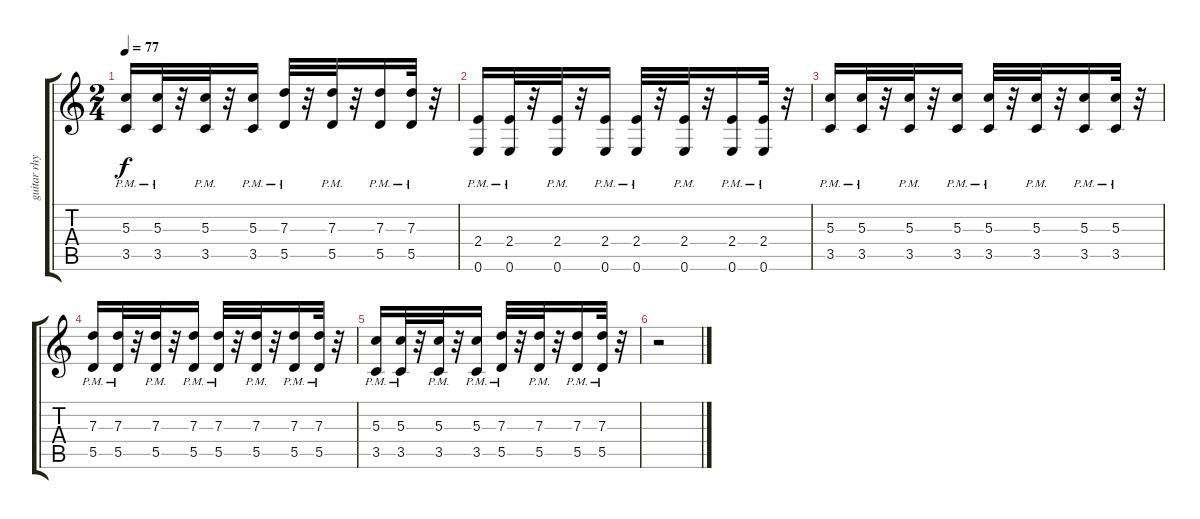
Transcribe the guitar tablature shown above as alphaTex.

\track ("guitar rhythm right" "guitar rhy") {instrument distortionguitar}
\staff {score tabs}
\tuning (E4 B3 G3 D3 A2 E2) {hide}
\ts (2 4)
\tempo 77
\clef g2
\ks c
(5.3 3.5{pm}).16{dy f} (5.3{pm} 3.5{pm}).32 r.32 (5.3{pm} 3.5{pm}).32 r.32 (5.3 3.5{pm}).16 (7.3{pm} 5.5{pm}).32 r.32 (7.3{pm} 5.5{pm}).32 r.32 (7.3 5.5{pm}).16 (7.3{pm} 5.5{pm}).32 r.32 |
(2.4 0.6{pm}).16 (2.4{pm} 0.6{pm}).32 r.32 (2.4{pm} 0.6{pm}).32 r.32 (2.4 0.6{pm}).16 (2.4{pm} 0.6{pm}).32 r.32 (2.4{pm} 0.6{pm}).32 r.32 (2.4 0.6{pm}).16 (2.4{pm} 0.6{pm}).32 r.32 |
(5.3 3.5{pm}).16 (5.3{pm} 3.5{pm}).32 r.32 (5.3{pm} 3.5{pm}).32 r.32 (5.3 3.5{pm}).16 (5.3{pm} 3.5{pm}).32 r.32 (5.3{pm} 3.5{pm}).32 r.32 (5.3 3.5{pm}).16 (5.3{pm} 3.5{pm}).32 r.32 |
(7.3 5.5{pm}).16 (7.3{pm} 5.5{pm}).32 r.32 (7.3{pm} 5.5{pm}).32 r.32 (7.3 5.5{pm}).16 (7.3{pm} 5.5{pm}).32 r.32 (7.3{pm} 5.5{pm}).32 r.32 (7.3 5.5{pm}).16 (7.3{pm} 5.5{pm}).32 r.32 |
(5.3 3.5{pm}).16 (5.3{pm} 3.5{pm}).32 r.32 (5.3{pm} 3.5{pm}).32 r.32 (5.3 3.5{pm}).16 (7.3{pm} 5.5{pm}).32 r.32 (7.3{pm} 5.5{pm}).32 r.32 (7.3 5.5{pm}).16 (7.3{pm} 5.5{pm}).32 r.32 |
r.2
